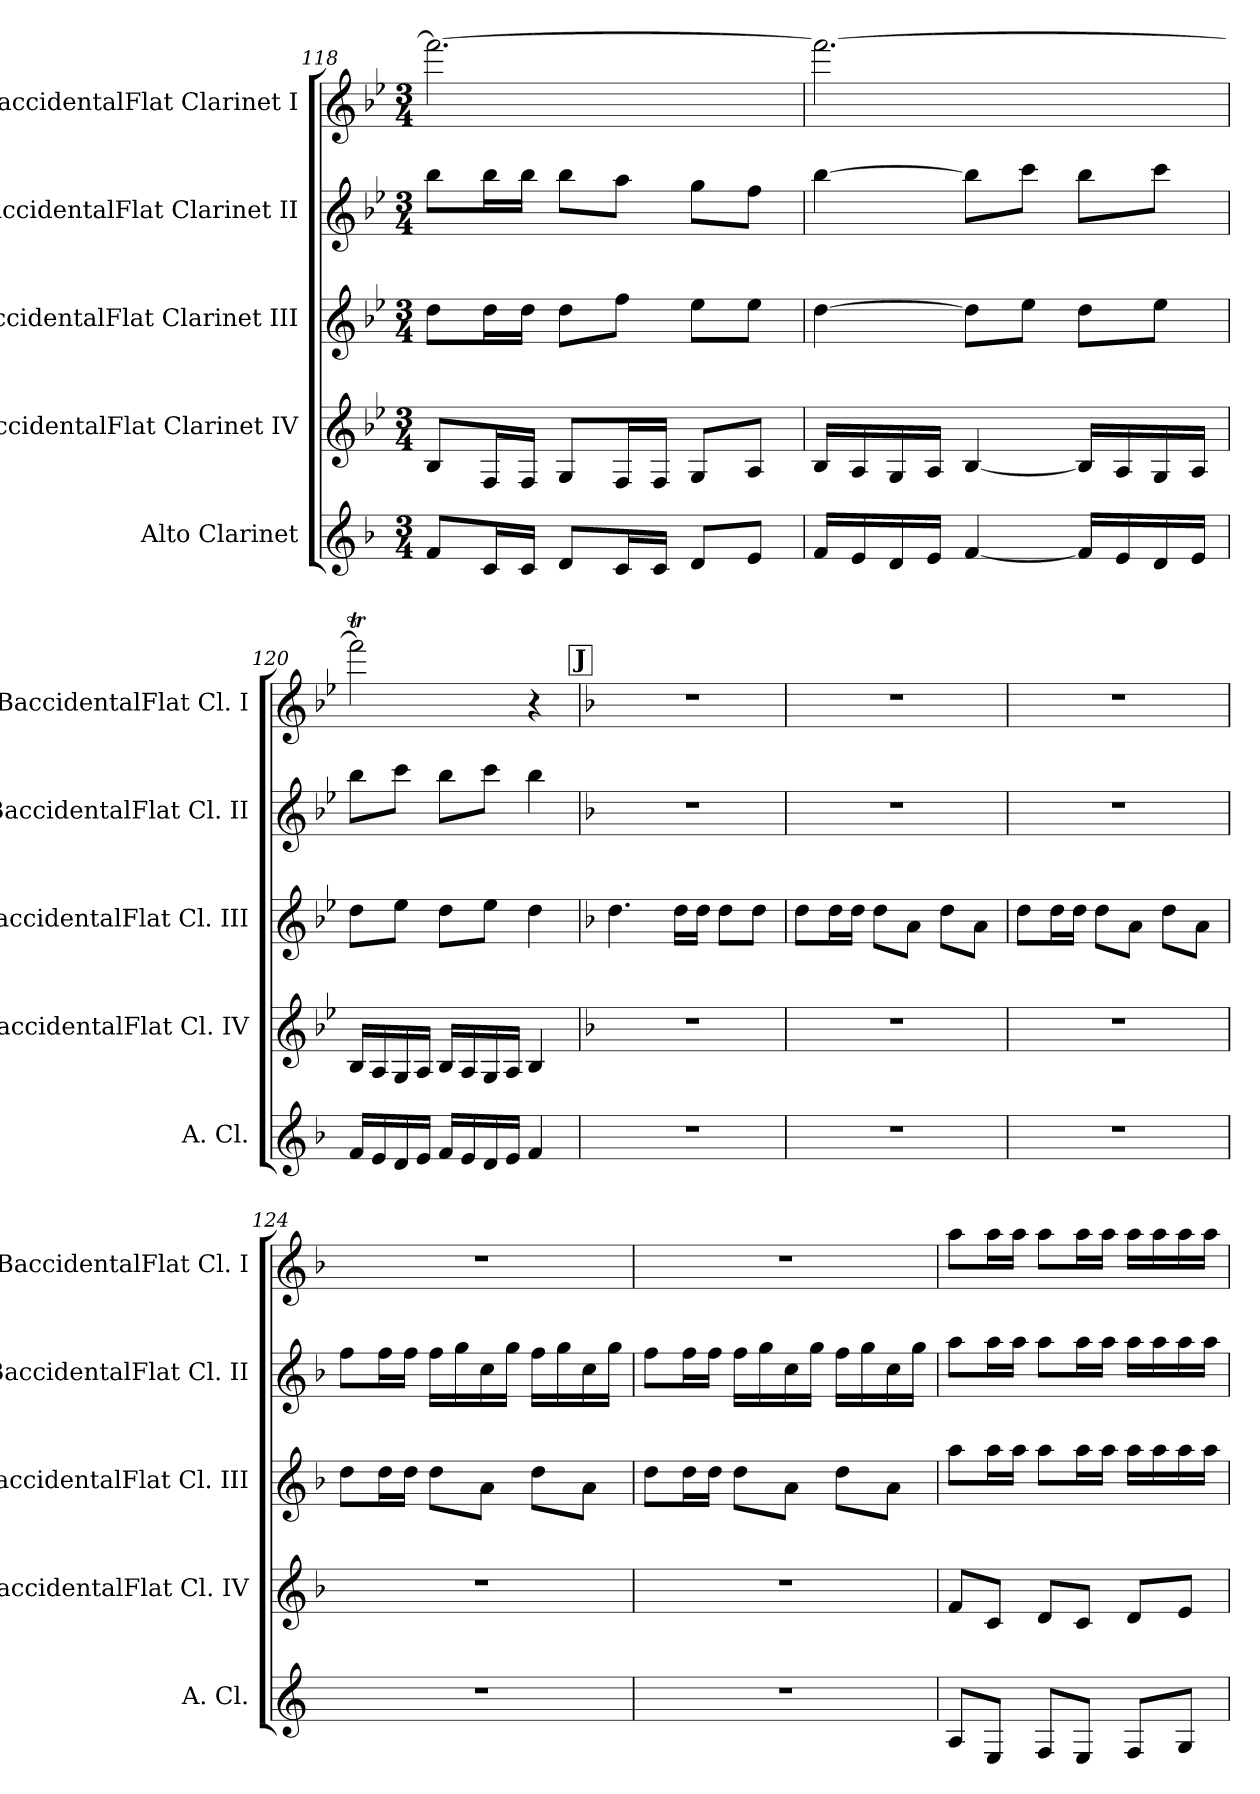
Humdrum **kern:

**kern	**kern	**kern	**kern	**kern
*part5	*part4	*part3	*part2	*part1
*staff5	*staff4	*staff3	*staff2	*staff1
*I"Alto Clarinet	*I"BaccidentalFlat Clarinet IV	*I"BaccidentalFlat Clarinet III	*I"BaccidentalFlat Clarinet II	*I"BaccidentalFlat Clarinet I
*I'A. Cl.	*I'BaccidentalFlat Cl. IV	*I'BaccidentalFlat Cl. III	*I'BaccidentalFlat Cl. II	*I'BaccidentalFlat Cl. I
*clefG2	*clefG2	*clefG2	*clefG2	*clefG2
*ITrd5c9	*ITrd1c2	*ITrd1c2	*ITrd1c2	*ITrd1c2
*k[b-e-a-d-]	*k[b-e-a-d-]	*k[b-e-a-d-]	*k[b-e-a-d-]	*k[b-e-a-d-]
*M3/4	*M3/4	*M3/4	*M3/4	*M3/4
=118	=118	=118	=118	=118
8A-/L	8A-/L	8cc\L	8aa-\L	2.eee-\_
16E-/L	16E-/L	16cc\L	16aa-\L	.
16E-/JJ	16E-/JJ	16cc\JJ	16aa-\JJ	.
8F/L	8F/L	8cc\L	8aa-\L	.
16E-/L	16E-/L	8ee-\J	8gg\J	.
16E-/JJ	16E-/JJ	.	.	.
8F/L	8F/L	8dd-\L	8ff\L	.
8G/J	8G/J	8dd-\J	8ee-\J	.
=119	=119	=119	=119	=119
16A-/LL	16A-/LL	[4cc\	[4aa-\	2.eee-\_
16G/	16G/	.	.	.
16F/	16F/	.	.	.
16G/JJ	16G/JJ	.	.	.
[4A-/	[4A-/	8cc\L]	8aa-\L]	.
.	.	8dd-\J	8bb-\J	.
16A-/LL]	16A-/LL]	8cc\L	8aa-\L	.
16G/	16G/	.	.	.
16F/	16F/	8dd-\J	8bb-\J	.
16G/JJ	16G/JJ	.	.	.
!!LO:PB:g=z
=120	=120	=120	=120	=120
16A-/LL	16A-/LL	8cc\L	8aa-\L	2eee-T\]
16G/	16G/	.	.	.
16F/	16F/	8dd-\J	8bb-\J	.
16G/JJ	16G/JJ	.	.	.
16A-/LL	16A-/LL	8cc\L	8aa-\L	.
16G/	16G/	.	.	.
16F/	16F/	8dd-\J	8bb-\J	.
16G/JJ	16G/JJ	.	.	.
4A-/	4A-/	4cc\	4aa-\	4r
!!LO:REH:place=s1:a:B:fs=14:t=J
=121	=121	=121	=121	=121
*k[b-e-a-]	*k[b-e-a-]	*k[b-e-a-]	*k[b-e-a-]	*k[b-e-a-]
2.r	2.r	4.cc\	2.r	2.r
.	.	16cc\LL	.	.
.	.	16cc\JJ	.	.
.	.	8cc\L	.	.
.	.	8cc\J	.	.
=122	=122	=122	=122	=122
2.r	2.r	8cc\L	2.r	2.r
.	.	16cc\L	.	.
.	.	16cc\JJ	.	.
.	.	8cc\L	.	.
.	.	8g\J	.	.
.	.	8cc\L	.	.
.	.	8g\J	.	.
=123	=123	=123	=123	=123
2.r	2.r	8cc\L	2.r	2.r
.	.	16cc\L	.	.
.	.	16cc\JJ	.	.
.	.	8cc\L	.	.
.	.	8g\J	.	.
.	.	8cc\L	.	.
.	.	8g\J	.	.
!!LO:LB:g=z
=124	=124	=124	=124	=124
2.r	2.r	8cc\L	8ee-\L	2.r
.	.	16cc\L	16ee-\L	.
.	.	16cc\JJ	16ee-\JJ	.
.	.	8cc\L	16ee-\LL	.
.	.	.	16ff\	.
.	.	8g\J	16b-\	.
.	.	.	16ff\JJ	.
.	.	8cc\L	16ee-\LL	.
.	.	.	16ff\	.
.	.	8g\J	16b-\	.
.	.	.	16ff\JJ	.
=125	=125	=125	=125	=125
2.r	2.r	8cc\L	8ee-\L	2.r
.	.	16cc\L	16ee-\L	.
.	.	16cc\JJ	16ee-\JJ	.
.	.	8cc\L	16ee-\LL	.
.	.	.	16ff\	.
.	.	8g\J	16b-\	.
.	.	.	16ff\JJ	.
.	.	8cc\L	16ee-\LL	.
.	.	.	16ff\	.
.	.	8g\J	16b-\	.
.	.	.	16ff\JJ	.
=126	=126	=126	=126	=126
8C/L	8e-/L	8gg\L	8gg\L	8gg\L
8GG/J	8B-/J	16gg\L	16gg\L	16gg\L
.	.	16gg\JJ	16gg\JJ	16gg\JJ
8AA-/L	8c/L	8gg\L	8gg\L	8gg\L
8GG/J	8B-/J	16gg\L	16gg\L	16gg\L
.	.	16gg\JJ	16gg\JJ	16gg\JJ
8AA-/L	8c/L	16gg\LL	16gg\LL	16gg\LL
.	.	16gg\	16gg\	16gg\
8BB-/J	8d/J	16gg\	16gg\	16gg\
.	.	16gg\JJ	16gg\JJ	16gg\JJ
=	=	=	=	=
*-	*-	*-	*-	*-
